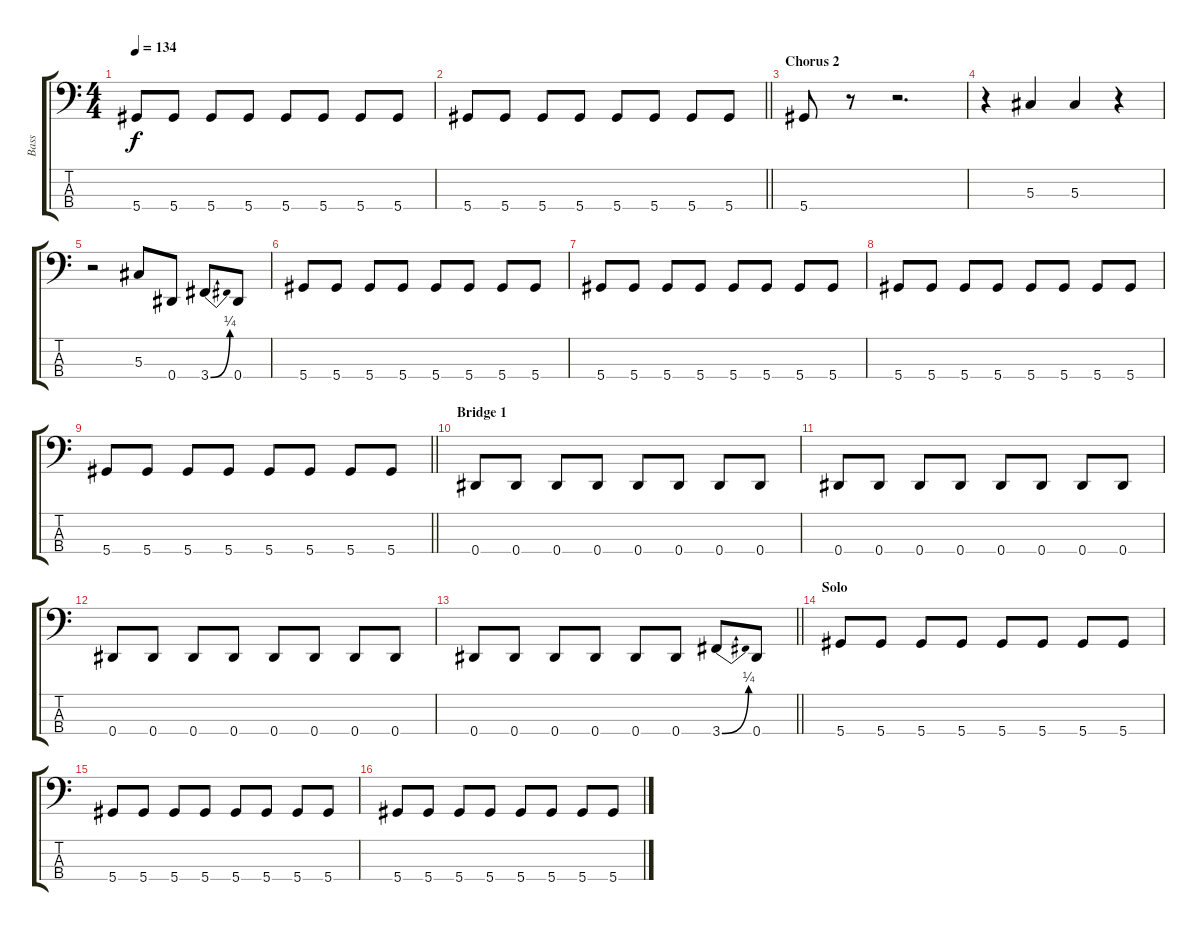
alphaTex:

\track ("Bass" "Bass") {instrument electricbassfinger}
\staff {score tabs}
\tuning (Gb2 Db2 Ab1 Eb1) {hide}
\ts (4 4)
\tempo 134
\clef f4
\ks c
5.4.8{dy f} 5.4.8 5.4.8 5.4.8 5.4.8 5.4.8 5.4.8 5.4.8 |
\barLineRight lightlight
5.4.8 5.4.8 5.4.8 5.4.8 5.4.8 5.4.8 5.4.8 5.4.8 |
\section ("" "Chorus 2")
5.4.8 r.8 r.2{d} |
r.4 5.3.4 5.3.4 r.4 |
r.2 5.3.8 0.4.8 3.4{be (bend 0 0 60 1)}.8 0.4.8 |
5.4.8 5.4.8 5.4.8 5.4.8 5.4.8 5.4.8 5.4.8 5.4.8 |
5.4.8 5.4.8 5.4.8 5.4.8 5.4.8 5.4.8 5.4.8 5.4.8 |
5.4.8 5.4.8 5.4.8 5.4.8 5.4.8 5.4.8 5.4.8 5.4.8 |
\barLineRight lightlight
5.4.8 5.4.8 5.4.8 5.4.8 5.4.8 5.4.8 5.4.8 5.4.8 |
\section ("" "Bridge 1")
0.4.8 0.4.8 0.4.8 0.4.8 0.4.8 0.4.8 0.4.8 0.4.8 |
0.4.8 0.4.8 0.4.8 0.4.8 0.4.8 0.4.8 0.4.8 0.4.8 |
0.4.8 0.4.8 0.4.8 0.4.8 0.4.8 0.4.8 0.4.8 0.4.8 |
\barLineRight lightlight
0.4.8 0.4.8 0.4.8 0.4.8 0.4.8 0.4.8 3.4{be (bend 0 0 60 1)}.8 0.4.8 |
\section ("" "Solo")
5.4.8 5.4.8 5.4.8 5.4.8 5.4.8 5.4.8 5.4.8 5.4.8 |
5.4.8 5.4.8 5.4.8 5.4.8 5.4.8 5.4.8 5.4.8 5.4.8 |
5.4.8 5.4.8 5.4.8 5.4.8 5.4.8 5.4.8 5.4.8 5.4.8
